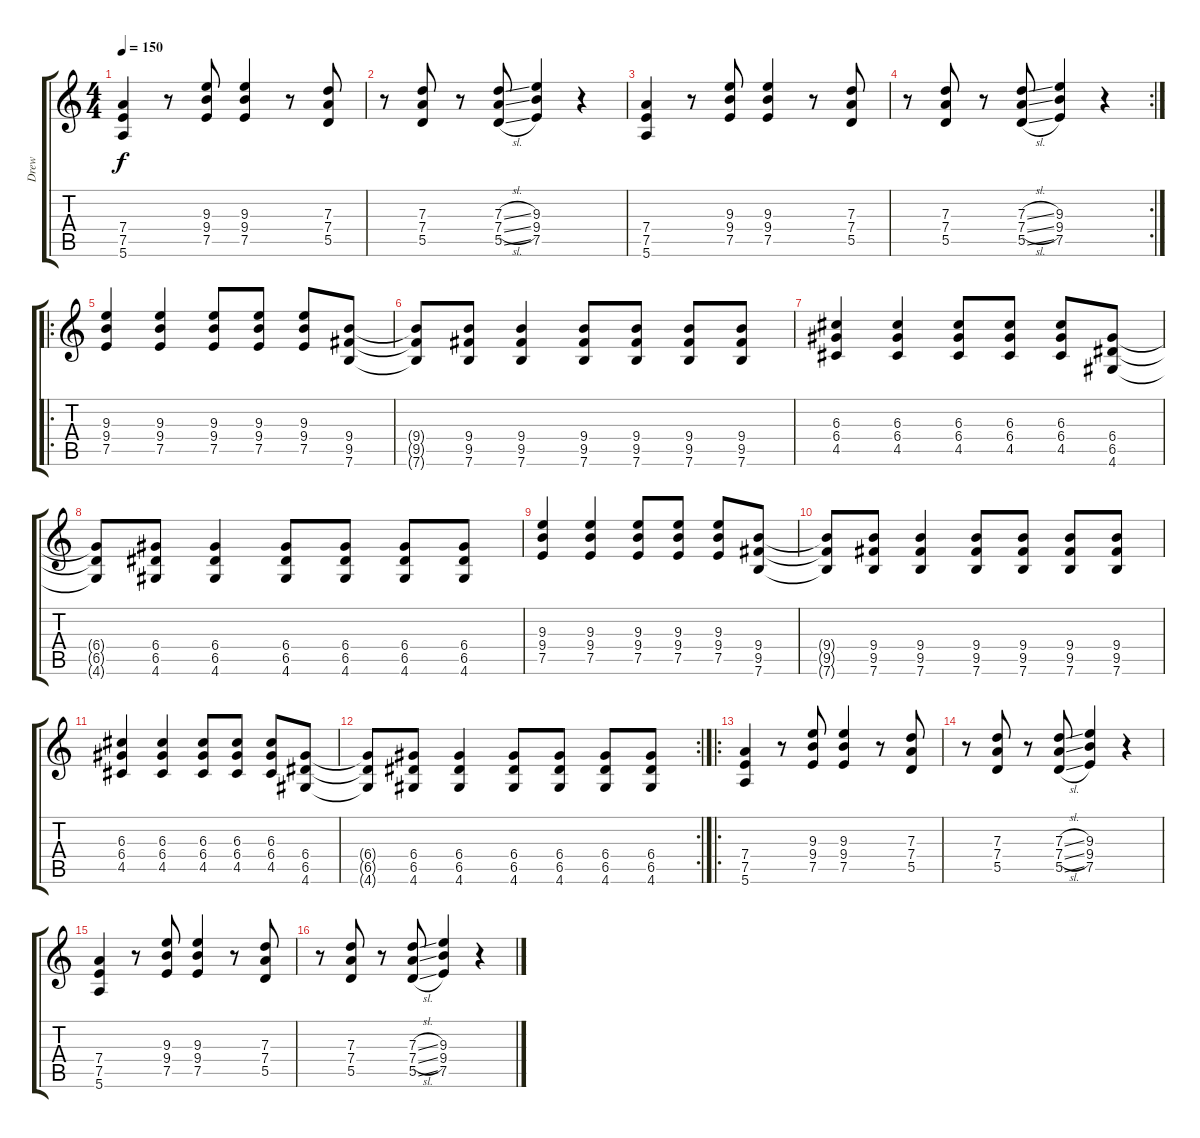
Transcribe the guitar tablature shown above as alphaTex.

\track ("Drew" "Drew") {instrument distortionguitar}
\staff {score tabs}
\tuning (E4 B3 G3 D3 A2 E2) {hide}
\ts (4 4)
\tempo 150
\clef g2
\ks c
(7.4 7.5 5.6).4{dy f} r.8 (9.3 9.4 7.5).8 (9.3 9.4 7.5).4 r.8 (7.3 7.4 5.5).8 |
r.8 (7.3 7.4 5.5).8 r.8 (7.3{sl} 7.4{sl} 5.5{sl}).8 (9.3 9.4 7.5).4 r.4 |
(7.4 7.5 5.6).4 r.8 (9.3 9.4 7.5).8 (9.3 9.4 7.5).4 r.8 (7.3 7.4 5.5).8 |
\rc 2
r.8 (7.3 7.4 5.5).8 r.8 (7.3{sl} 7.4{sl} 5.5{sl}).8 (9.3 9.4 7.5).4 r.4 |
\ro
(9.3 9.4 7.5).4 (9.3 9.4 7.5).4 (9.3 9.4 7.5).8 (9.3 9.4 7.5).8 (9.3 9.4 7.5).8 (9.4 9.5 7.6).8 |
(9.4{t} 9.5{t} 7.6{t}).8 (9.4 9.5 7.6).8 (9.4 9.5 7.6).4 (9.4 9.5 7.6).8 (9.4 9.5 7.6).8 (9.4 9.5 7.6).8 (9.4 9.5 7.6).8 |
(6.3 6.4 4.5).4 (6.3 6.4 4.5).4 (6.3 6.4 4.5).8 (6.3 6.4 4.5).8 (6.3 6.4 4.5).8 (6.4 6.5 4.6).8 |
(6.4{t} 6.5{t} 4.6{t}).8 (6.4 6.5 4.6).8 (6.4 6.5 4.6).4 (6.4 6.5 4.6).8 (6.4 6.5 4.6).8 (6.4 6.5 4.6).8 (6.4 6.5 4.6).8 |
(9.3 9.4 7.5).4 (9.3 9.4 7.5).4 (9.3 9.4 7.5).8 (9.3 9.4 7.5).8 (9.3 9.4 7.5).8 (9.4 9.5 7.6).8 |
(9.4{t} 9.5{t} 7.6{t}).8 (9.4 9.5 7.6).8 (9.4 9.5 7.6).4 (9.4 9.5 7.6).8 (9.4 9.5 7.6).8 (9.4 9.5 7.6).8 (9.4 9.5 7.6).8 |
(6.3 6.4 4.5).4 (6.3 6.4 4.5).4 (6.3 6.4 4.5).8 (6.3 6.4 4.5).8 (6.3 6.4 4.5).8 (6.4 6.5 4.6).8 |
\rc 2
(6.4{t} 6.5{t} 4.6{t}).8 (6.4 6.5 4.6).8 (6.4 6.5 4.6).4 (6.4 6.5 4.6).8 (6.4 6.5 4.6).8 (6.4 6.5 4.6).8 (6.4 6.5 4.6).8 |
\ro
(7.4 7.5 5.6).4 r.8 (9.3 9.4 7.5).8 (9.3 9.4 7.5).4 r.8 (7.3 7.4 5.5).8 |
r.8 (7.3 7.4 5.5).8 r.8 (7.3{sl} 7.4{sl} 5.5{sl}).8 (9.3 9.4 7.5).4 r.4 |
(7.4 7.5 5.6).4 r.8 (9.3 9.4 7.5).8 (9.3 9.4 7.5).4 r.8 (7.3 7.4 5.5).8 |
r.8 (7.3 7.4 5.5).8 r.8 (7.3{sl} 7.4{sl} 5.5{sl}).8 (9.3 9.4 7.5).4 r.4
